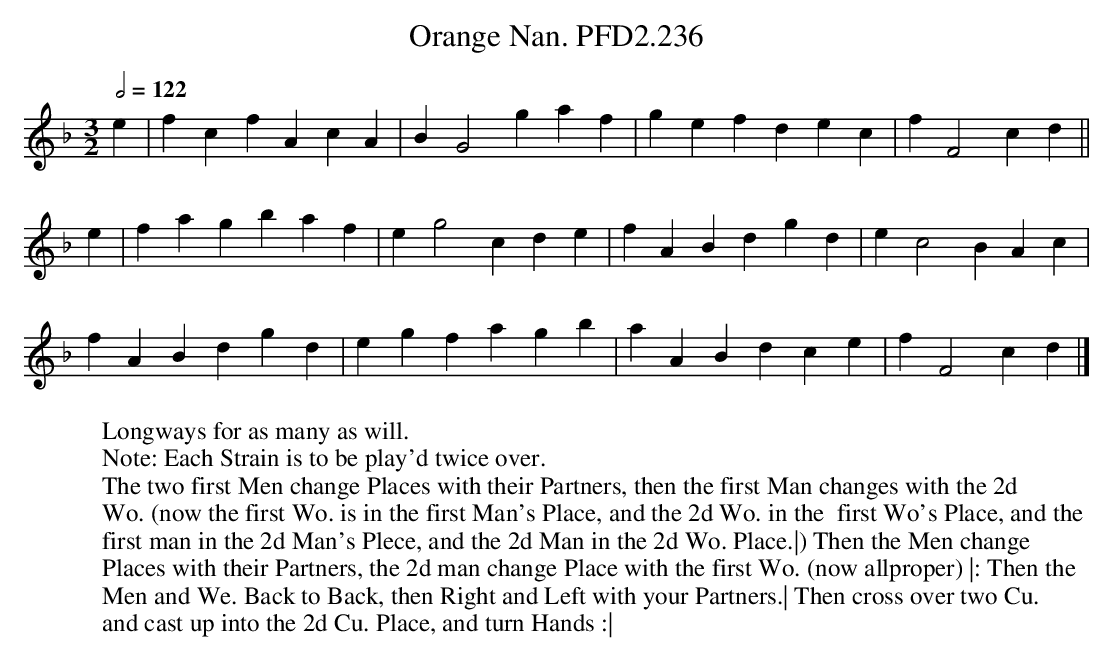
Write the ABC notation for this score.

X:1
T:Orange Nan. PFD2.236
M:3/2
L:1/4
Q:1/2=122
K:F
e|fcfAcA|BG2gaf|gefdec|fF2cd||
e|fagbaf|eg2cde|fABdgd|ec2BAc|
fABdgd|egfagb|aABdce|fF2cd|]
W:Longways for as many as will.
W:Note: Each Strain is to be play'd twice over.
W:The two first Men change Places with their Partners, then the first Man changes with the 2d
W:Wo. (now the first Wo. is in the first Man's Place, and the 2d Wo. in the  first Wo's Place, and the
W:first man in the 2d Man's Plece, and the 2d Man in the 2d Wo. Place.|) Then the Men change
W:Places with their Partners, the 2d man change Place with the first Wo. (now allproper) |: Then the
W:Men and We. Back to Back, then Right and Left with your Partners.| Then cross over two Cu.
W:and cast up into the 2d Cu. Place, and turn Hands :|
